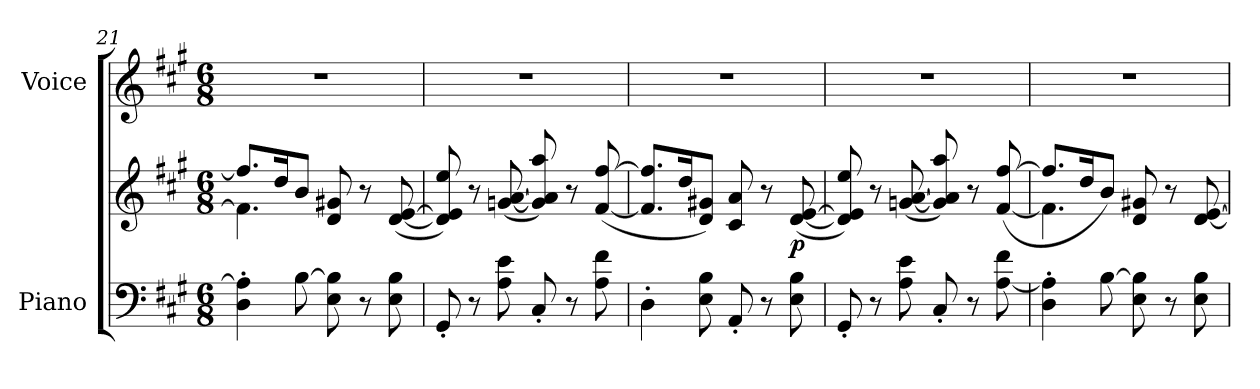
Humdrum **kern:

**kern	**kern	**dynam	**kern
*part2	*part2	*part2	*part1
*staff3	*staff2	*staff2/3	*staff1
*I"Piano	*	*	*I"Voice
*I'Pno	*	*	*
*clefF4	*clefG2	*	*clefG2
*k[f#c#g#]	*k[f#c#g#]	*	*k[f#c#g#]
*M6/8	*M6/8	*	*M6/8
=21	=21	=21	=21
*	*^	*	*
4D\'< 4A\]'<	8.ff#/L]	4.f#\]	.	2.r
.	16dd/K	.	.	.
[8B\	8b/J	.	.	.
8E\ 8B\]	8d/ 8g#X/	4.ryy	.	.
8r	8r	.	.	.
8E\ 8B\	([8d/ [8e/	.	.	.
*	*v	*v	*	*
=22	=22	=22	=22
8GG#'/	8d/] 8e/] 8ee/)	.	2.r
8r	8r	.	.
8A\ 8e\	([8gn/ [8a/	.	.
8C#'</	8g/] 8a/] 8aa/)	.	.
8r	8r	.	.
8A\ 8f#\	(>[<8f#/ [8ff#/	.	.
=23	=23	=23	=23
4D'<\	8.f#/] 8.ff#/]L	.	2.r
.	16dd/K	.	.
8E\ 8B\	8d/ 8g#X/J)	.	.
8AA'</	8c#/ 8a/	.	.
8r	8r	.	.
!	!	!LO:DY:b	!
8E\ 8B\	([8d/ [8e/	p	.
=24	=24	=24	=24
8GG#'/	8d/] 8e/] 8ee/)	.	2.r
8r	8r	.	.
8A\ 8e\	([8gn/ [8a/	.	.
8C#'/	8g/] 8a/] 8aa/)	.	.
8r	8r	.	.
[8A\ 8f#\	(>[<8f#/ [8ff#/	.	.
=25	=25	=25	=25
*	*^	*	*
4D\'< 4A\]'<	8.ff#/L]	4.f#\]	.	2.r
.	16dd/K	.	.	.
[8B\	8b/J)	.	.	.
8E\ 8B\]	8d/ 8g#X/	4.ryy	.	.
8r	8r	.	.	.
8E\ 8B\	[8d/ [8e/	.	.	.
*	*v	*v	*	*
=	=	=	=
*-	*-	*-	*-
